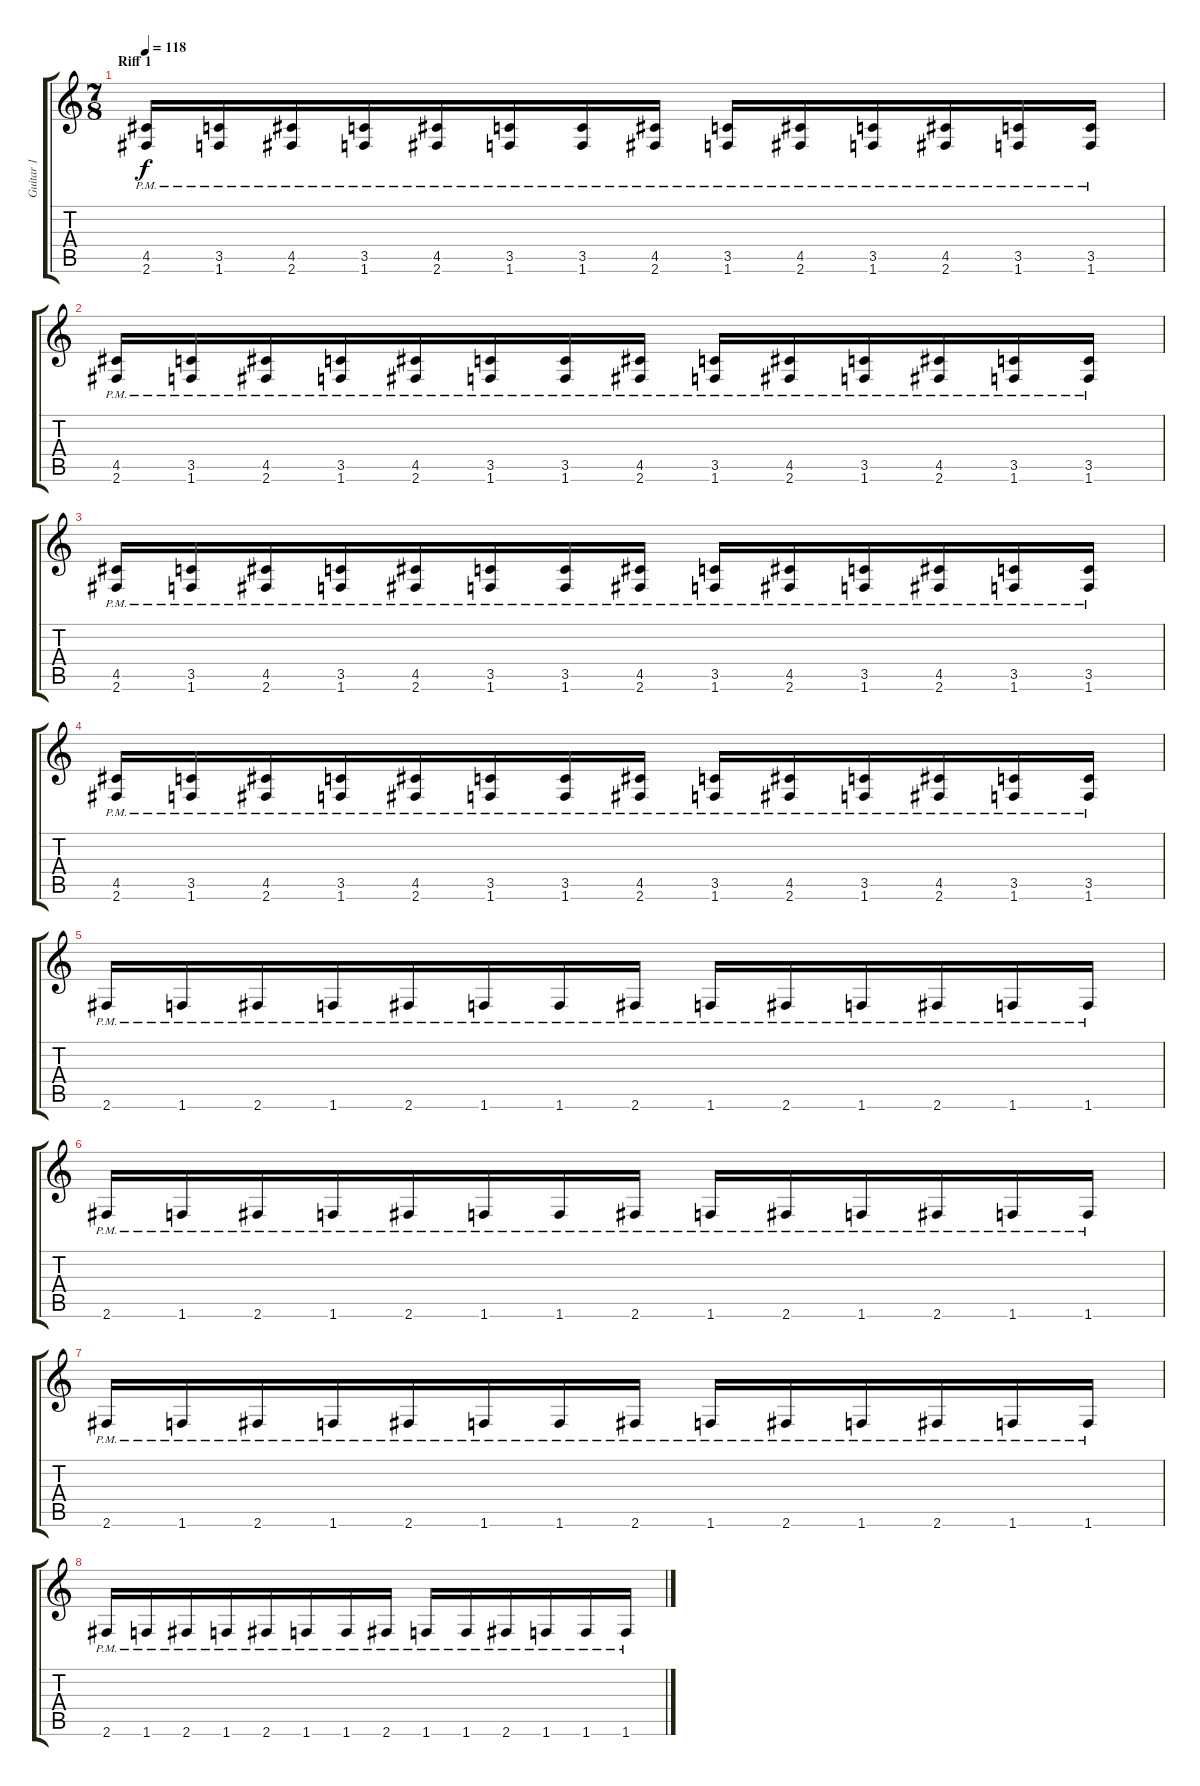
\track ("Guitar 1" "Guitar 1") {instrument distortionguitar}
\staff {score tabs}
\tuning (E4 B3 G3 D3 A2 E2) {hide}
\ts (7 8)
\section ("" "Riff 1")
\tempo 118
\clef g2
\ks c
(4.5{pm} 2.6{pm}).16{dy f instrument distortionguitar} (3.5{pm} 1.6{pm}).16 (4.5{pm} 2.6{pm}).16 (3.5{pm} 1.6{pm}).16 (4.5{pm} 2.6{pm}).16 (3.5{pm} 1.6{pm}).16 (3.5{pm} 1.6{pm}).16 (4.5{pm} 2.6{pm}).16 (3.5{pm} 1.6{pm}).16 (4.5{pm} 2.6{pm}).16 (3.5{pm} 1.6{pm}).16 (4.5{pm} 2.6{pm}).16 (3.5{pm} 1.6{pm}).16 (3.5{pm} 1.6{pm}).16 |
(4.5{pm} 2.6{pm}).16 (3.5{pm} 1.6{pm}).16 (4.5{pm} 2.6{pm}).16 (3.5{pm} 1.6{pm}).16 (4.5{pm} 2.6{pm}).16 (3.5{pm} 1.6{pm}).16 (3.5{pm} 1.6{pm}).16 (4.5{pm} 2.6{pm}).16 (3.5{pm} 1.6{pm}).16 (4.5{pm} 2.6{pm}).16 (3.5{pm} 1.6{pm}).16 (4.5{pm} 2.6{pm}).16 (3.5{pm} 1.6{pm}).16 (3.5{pm} 1.6{pm}).16 |
(4.5{pm} 2.6{pm}).16 (3.5{pm} 1.6{pm}).16 (4.5{pm} 2.6{pm}).16 (3.5{pm} 1.6{pm}).16 (4.5{pm} 2.6{pm}).16 (3.5{pm} 1.6{pm}).16 (3.5{pm} 1.6{pm}).16 (4.5{pm} 2.6{pm}).16 (3.5{pm} 1.6{pm}).16 (4.5{pm} 2.6{pm}).16 (3.5{pm} 1.6{pm}).16 (4.5{pm} 2.6{pm}).16 (3.5{pm} 1.6{pm}).16 (3.5{pm} 1.6{pm}).16 |
(4.5{pm} 2.6{pm}).16 (3.5{pm} 1.6{pm}).16 (4.5{pm} 2.6{pm}).16 (3.5{pm} 1.6{pm}).16 (4.5{pm} 2.6{pm}).16 (3.5{pm} 1.6{pm}).16 (3.5{pm} 1.6{pm}).16 (4.5{pm} 2.6{pm}).16 (3.5{pm} 1.6{pm}).16 (4.5{pm} 2.6{pm}).16 (3.5{pm} 1.6{pm}).16 (4.5{pm} 2.6{pm}).16 (3.5{pm} 1.6{pm}).16 (3.5{pm} 1.6{pm}).16 |
2.6{pm}.16 1.6{pm}.16 2.6{pm}.16 1.6{pm}.16 2.6{pm}.16 1.6{pm}.16 1.6{pm}.16 2.6{pm}.16 1.6{pm}.16 2.6{pm}.16 1.6{pm}.16 2.6{pm}.16 1.6{pm}.16 1.6{pm}.16 |
2.6{pm}.16 1.6{pm}.16 2.6{pm}.16 1.6{pm}.16 2.6{pm}.16 1.6{pm}.16 1.6{pm}.16 2.6{pm}.16 1.6{pm}.16 2.6{pm}.16 1.6{pm}.16 2.6{pm}.16 1.6{pm}.16 1.6{pm}.16 |
2.6{pm}.16 1.6{pm}.16 2.6{pm}.16 1.6{pm}.16 2.6{pm}.16 1.6{pm}.16 1.6{pm}.16 2.6{pm}.16 1.6{pm}.16 2.6{pm}.16 1.6{pm}.16 2.6{pm}.16 1.6{pm}.16 1.6{pm}.16 |
2.6{pm}.16 1.6{pm}.16 2.6{pm}.16 1.6{pm}.16 2.6{pm}.16 1.6{pm}.16 1.6{pm}.16 2.6{pm}.16 1.6{pm}.16 1.6{pm}.16 2.6{pm}.16 1.6{pm}.16 1.6{pm}.16 1.6{pm}.16
